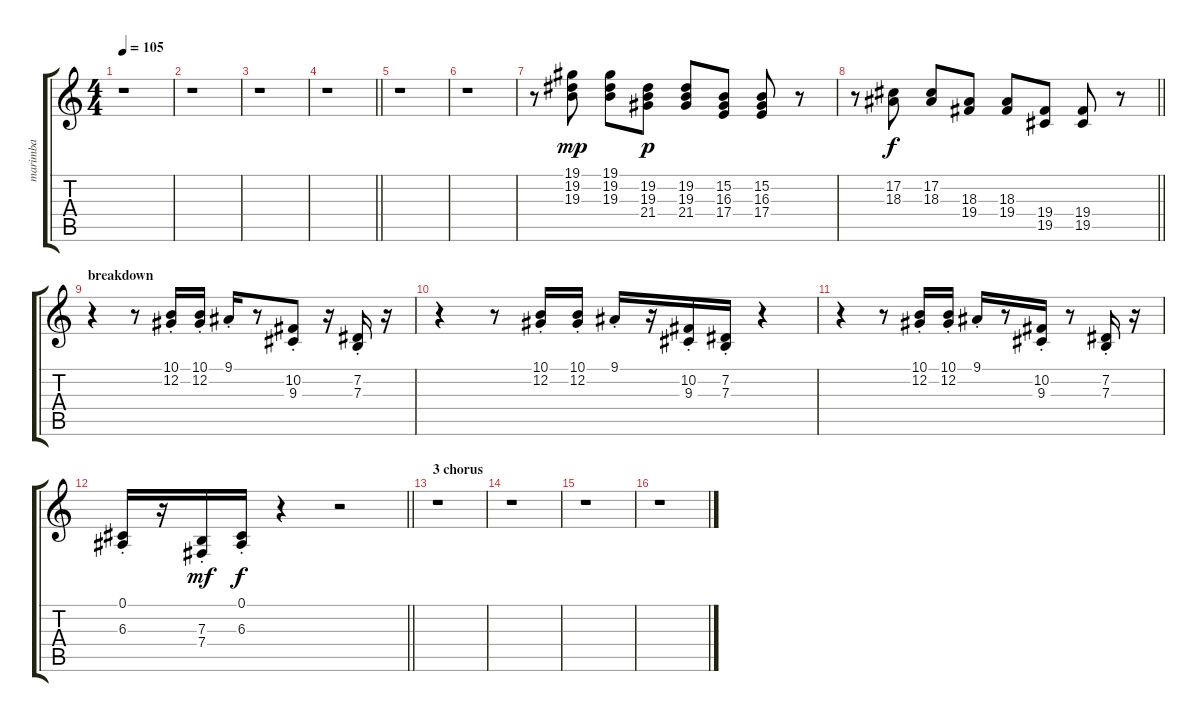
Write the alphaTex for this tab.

\track ("marimba" "marimba") {instrument marimba}
\staff {score tabs}
\tuning (Db4 Ab3 E3 B2 Gb2 Db2) {hide}
\ts (4 4)
\tempo 105
\clef g2
\ks c
r.1{dy f} |
r.1 |
r.1 |
\barLineRight lightlight
r.1 |
\section ("" "")
r.1 |
r.1 |
r.8 (19.1 19.2 19.3).8{dy mp} (19.1 19.2 19.3).8 (19.2 19.3 21.4).8{dy p} (19.2 19.3 21.4).8 (15.2 16.3 17.4).8 (15.2 16.3 17.4).8 r.8 |
\barLineRight lightlight
r.8 (17.2 18.3).8{dy f} (17.2 18.3).8 (18.3 19.4).8 (18.3 19.4).8 (19.4 19.5).8 (19.4 19.5).8 r.8 |
\section ("" "breakdown")
r.4 r.8 (10.1{st} 12.2{st}).16 (10.1{st} 12.2{st}).16{balance 8} 9.1{st}.16{balance 10} r.8 (10.2{st} 9.3{st}).8{balance 6} r.16 (7.2{st} 7.3{st}).16{balance 10} r.16 |
r.4 r.8 (10.1{st} 12.2{st}).16{balance 4} (10.1{st} 12.2{st}).16{balance 8} 9.1{st}.16{balance 10} r.16 (10.2{st} 9.3{st}).16{balance 6} (7.2{st} 7.3{st}).16{balance 4} r.4 |
r.4 r.8 (10.1{st} 12.2{st}).16{balance 4} (10.1{st} 12.2{st}).16{balance 8} 9.1{st}.16{balance 12} r.8 (10.2{st} 9.3{st}).16{balance 4} r.8 (7.2{st} 7.3{st}).16{balance 11} r.16 |
\barLineRight lightlight
(0.1{st} 6.3{st}).16{balance 4} r.16 (7.3{st} 7.4{st}).16{dy mf balance 8} (0.1{st} 6.3{st}).16{dy f balance 12} r.4{balance 4} r.2 |
\section ("" "3 chorus")
r.1 |
r.1 |
r.1 |
r.1
